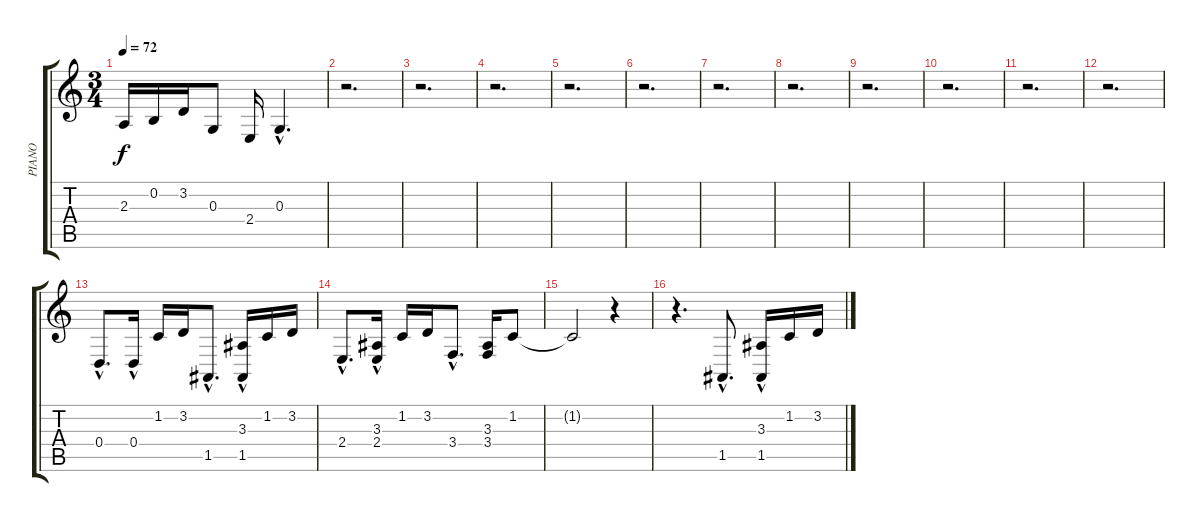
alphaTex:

\track ("PIANO" "PIANO") {instrument acousticgrandpiano}
\staff {score tabs}
\tuning (E4 B3 G3 D3 A2 D2) {hide}
\ts (3 4)
\tempo 72
\clef g2
\ks c
2.3.16{dy f} 0.2.16 3.2.16 0.3.8 2.4.16 0.3{hac}.4{d} |
r.2{d} |
r.2{d} |
r.2{d} |
r.2{d} |
r.2{d} |
r.2{d} |
r.2{d} |
r.2{d} |
r.2{d} |
r.2{d} |
r.2{d} |
0.4{hac}.8{d} 0.4{hac}.16 1.2.16 3.2.16 1.5{hac}.8{d} (3.3{hac} 1.5{hac}).16 1.2.16 3.2.16 |
2.4{hac}.8{d} (3.3{hac} 2.4{hac}).16 1.2.16 3.2.16 3.4{hac}.8{d} (3.3 3.4).16 1.2.8 |
1.2{t}.2 r.4 |
r.4{d} 1.5{hac}.8{d} (3.3{hac} 1.5{hac}).16 1.2.16 3.2.16
